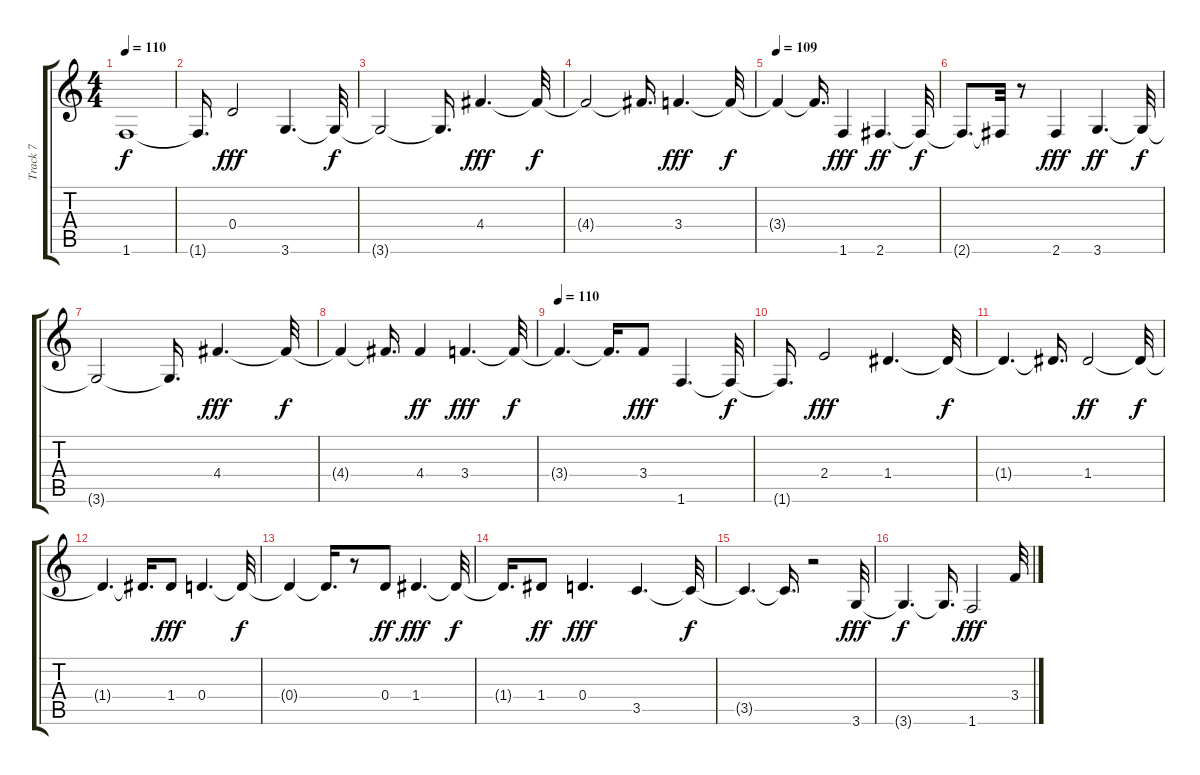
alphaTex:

\track ("Track 7" "Track 7") {instrument distortionguitar}
\staff {score tabs}
\tuning (E4 B3 G3 D3 A2 E2) {hide}
\ts (4 4)
\tempo 110
\clef g2
\ks c
1.6{t}.1{dy f} |
1.6{t}.16{d} 0.4.2{dy fff} 3.6.4{d} 3.6{t}.32{dy f} |
3.6{t}.2 3.6{t}.16{d} 4.4.4{d dy fff} 4.4{t}.32{dy f} |
4.4{t}.2 4.4{t}.16{d} 3.4.4{d dy fff} 3.4{t}.32{dy f} |
\tempo 109
3.4{t}.4 3.4{t}.16{d} 1.6.4{dy fff} 2.6.4{d dy ff} 2.6{t}.32{dy f} |
2.6{t}.8{d} 2.6{t}.32 r.8 2.6.4{dy fff} 3.6.4{d dy ff} 3.6{t}.32{dy f} |
3.6{t}.2 3.6{t}.16{d} 4.4.4{d dy fff} 4.4{t}.32{dy f} |
4.4{t}.4 4.4{t}.16{d} 4.4.4{dy ff} 3.4.4{d dy fff} 3.4{t}.32{dy f} |
\tempo 110
3.4{t}.4{d} 3.4{t}.16{d} 3.4.8{dy fff} 1.6.4{d} 1.6{t}.32{dy f} |
1.6{t}.16{d} 2.4.2{dy fff} 1.4.4{d} 1.4{t}.32{dy f} |
1.4{t}.4{d} 1.4{t}.16{d} 1.4.2{dy ff} 1.4{t}.32{dy f} |
1.4{t}.4{d} 1.4{t}.16{d} 1.4.8{dy fff} 0.4.4{d} 0.4{t}.32{dy f} |
0.4{t}.4 0.4{t}.16{d} r.8 0.4.8{dy ff} 1.4.4{d dy fff} 1.4{t}.32{dy f} |
1.4{t}.16{d} 1.4.8{dy ff} 0.4.4{d dy fff} 3.5.4{d} 3.5{t}.32{dy f} |
3.5{t}.4{d} 3.5{t}.16{d} r.2 3.6.32{dy fff} |
3.6{t}.4{d dy f} 3.6{t}.16{d} 1.6.2{dy fff} 3.4.32
